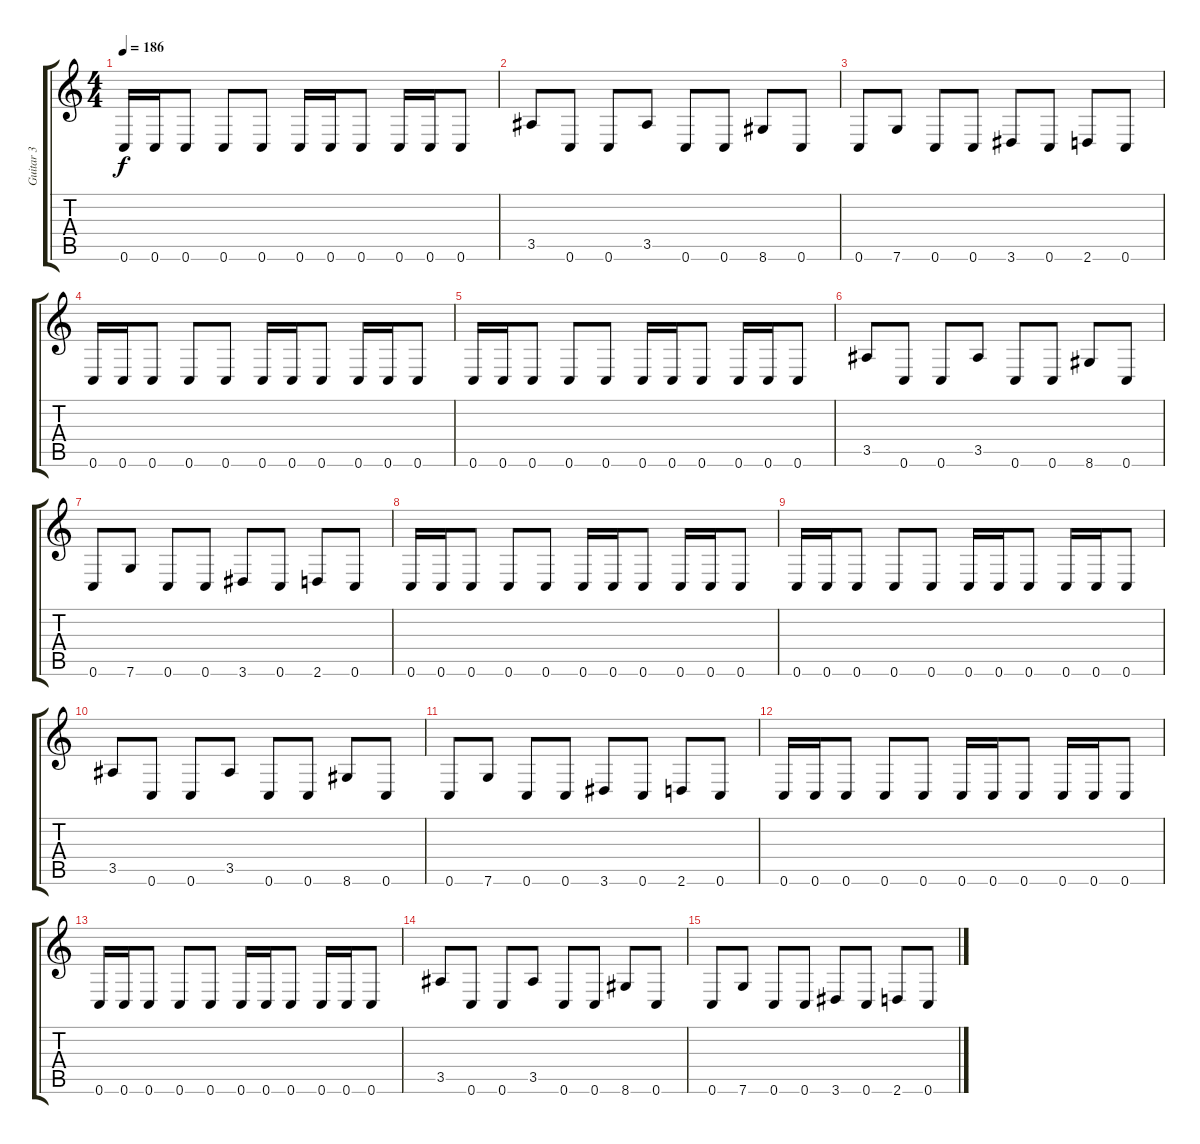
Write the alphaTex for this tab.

\track ("Guitar 3" "Guitar 3") {instrument distortionguitar}
\staff {score tabs}
\tuning (D4 A3 F3 C3 G2 C2) {hide}
\ts (4 4)
\tempo 186
\clef g2
\ks c
0.6.16{dy f} 0.6.16 0.6.8 0.6.8 0.6.8 0.6.16 0.6.16 0.6.8 0.6.16 0.6.16 0.6.8 |
3.5.8 0.6.8 0.6.8 3.5.8 0.6.8 0.6.8 8.6.8 0.6.8 |
0.6.8 7.6.8 0.6.8 0.6.8 3.6.8 0.6.8 2.6.8 0.6.8 |
0.6.16 0.6.16 0.6.8 0.6.8 0.6.8 0.6.16 0.6.16 0.6.8 0.6.16 0.6.16 0.6.8 |
0.6.16 0.6.16 0.6.8 0.6.8 0.6.8 0.6.16 0.6.16 0.6.8 0.6.16 0.6.16 0.6.8 |
3.5.8 0.6.8 0.6.8 3.5.8 0.6.8 0.6.8 8.6.8 0.6.8 |
0.6.8 7.6.8 0.6.8 0.6.8 3.6.8 0.6.8 2.6.8 0.6.8 |
0.6.16 0.6.16 0.6.8 0.6.8 0.6.8 0.6.16 0.6.16 0.6.8 0.6.16 0.6.16 0.6.8 |
0.6.16 0.6.16 0.6.8 0.6.8 0.6.8 0.6.16 0.6.16 0.6.8 0.6.16 0.6.16 0.6.8 |
3.5.8 0.6.8 0.6.8 3.5.8 0.6.8 0.6.8 8.6.8 0.6.8 |
0.6.8 7.6.8 0.6.8 0.6.8 3.6.8 0.6.8 2.6.8 0.6.8 |
0.6.16 0.6.16 0.6.8 0.6.8 0.6.8 0.6.16 0.6.16 0.6.8 0.6.16 0.6.16 0.6.8 |
0.6.16 0.6.16 0.6.8 0.6.8 0.6.8 0.6.16 0.6.16 0.6.8 0.6.16 0.6.16 0.6.8 |
3.5.8 0.6.8 0.6.8 3.5.8 0.6.8 0.6.8 8.6.8 0.6.8 |
0.6.8 7.6.8 0.6.8 0.6.8 3.6.8 0.6.8 2.6.8 0.6.8
